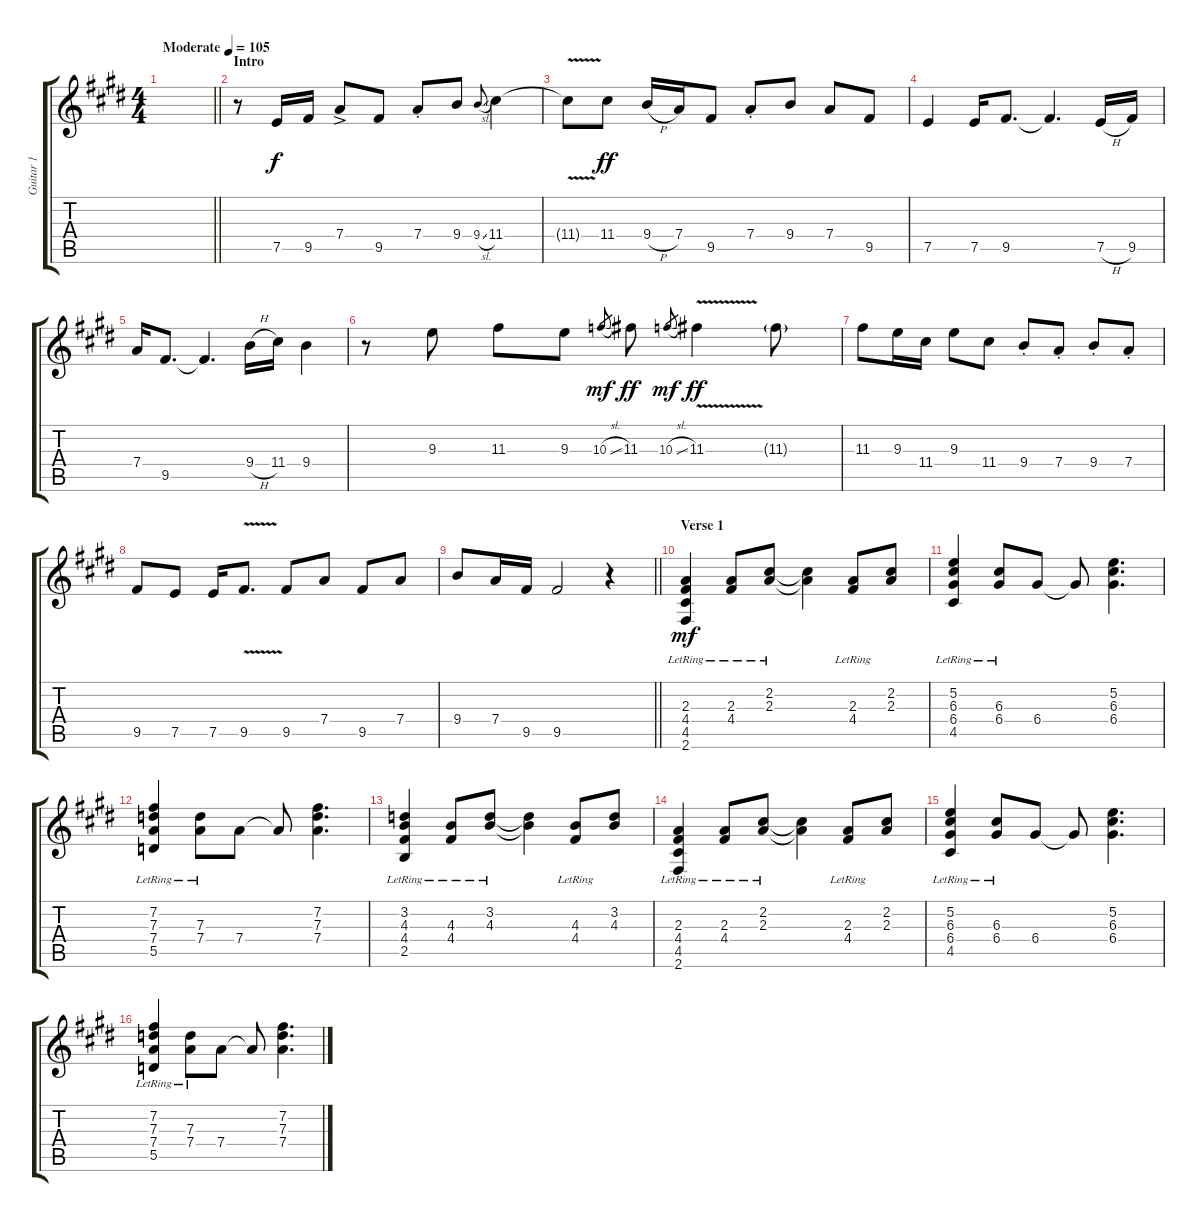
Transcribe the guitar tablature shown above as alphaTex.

\track ("Guitar 1" "Guitar 1") {instrument electricguitarclean}
\staff {score tabs}
\tuning (E4 B3 G3 D3 A2 E2) {hide}
\ts (4 4)
\tempo (105 "Moderate")
\clef g2
\barLineRight lightlight
\ks e
|
\section ("" "Intro")
r.8 7.5.16 9.5.16 7.4{ac}.8 9.5.8 7.4{st}.8 9.4.8 9.4{sl}.8{gr onbeat} 11.4.4 |
11.4{v t}.8{dy f} 11.4.8{dy ff} 9.4{h}.16 7.4.16 9.5.8 7.4{st}.8 9.4.8 7.4.8 9.5.8 |
7.5.4 7.5.16 9.5.8{d} 9.5{t}.4{d} 7.5{h}.16 9.5.16 |
7.4.16 9.5.8{d} 9.5{t}.4{d} 9.4{h}.16 11.4.16 9.4.4 |
r.8 9.3.8 11.3.8 9.3.8 10.3{sl}.8{gr dy mf} 11.3.8{dy ff} 10.3{sl}.8{gr dy mf} 11.3{v}.4{dy ff} 11.3{g}.8 |
11.3.8 9.3.16 11.4.16 9.3.8 11.4.8 9.4{st}.8 7.4{st}.8 9.4{st}.8 7.4{st}.8 |
9.5.8 7.5.8 7.5.16 9.5{v}.8{d} 9.5.8 7.4.8 9.5.8 7.4.8 |
\barLineRight lightlight
9.4.8 7.4.16 9.5.16 9.5.2 r.4 |
\section ("" "Verse 1")
(2.3{lr} 4.4{lr} 4.5{lr} 2.6{lr}).4{dy mf instrument electricguitarclean} (2.3{lr} 4.4{lr}).8 (2.2{lr} 2.3{lr}).8 (2.2{t} 2.3{t}).4 (2.3{lr} 4.4{lr}).8 (2.2 2.3).8 |
(5.2{lr} 6.3 6.4 4.5{lr}).4 (6.3{lr} 6.4{lr}).8 6.4.8 6.4{t}.8 (5.2 6.3 6.4).4{d} |
(7.2{lr} 7.3 7.4 5.5{lr}).4 (7.3{lr} 7.4{lr}).8 7.4.8 7.4{t}.8 (7.2 7.3 7.4).4{d} |
(3.2{lr} 4.3 4.4 2.5{lr}).4 (4.3{lr} 4.4{lr}).8 (3.2{lr} 4.3{lr}).8 (3.2{t} 4.3{t}).4 (4.3{lr} 4.4{lr}).8 (3.2 4.3).8 |
(2.3 4.4 4.5{lr} 2.6{lr}).4 (2.3{lr} 4.4{lr}).8 (2.2{lr} 2.3{lr}).8 (2.2{t} 2.3{t}).4 (2.3{lr} 4.4{lr}).8 (2.2 2.3).8 |
(5.2{lr} 6.3 6.4 4.5{lr}).4 (6.3{lr} 6.4{lr}).8 6.4.8 6.4{t}.8 (5.2 6.3 6.4).4{d} |
(7.2{lr} 7.3 7.4 5.5{lr}).4 (7.3{lr} 7.4{lr}).8 7.4.8 7.4{t}.8 (7.2 7.3 7.4).4{d}
